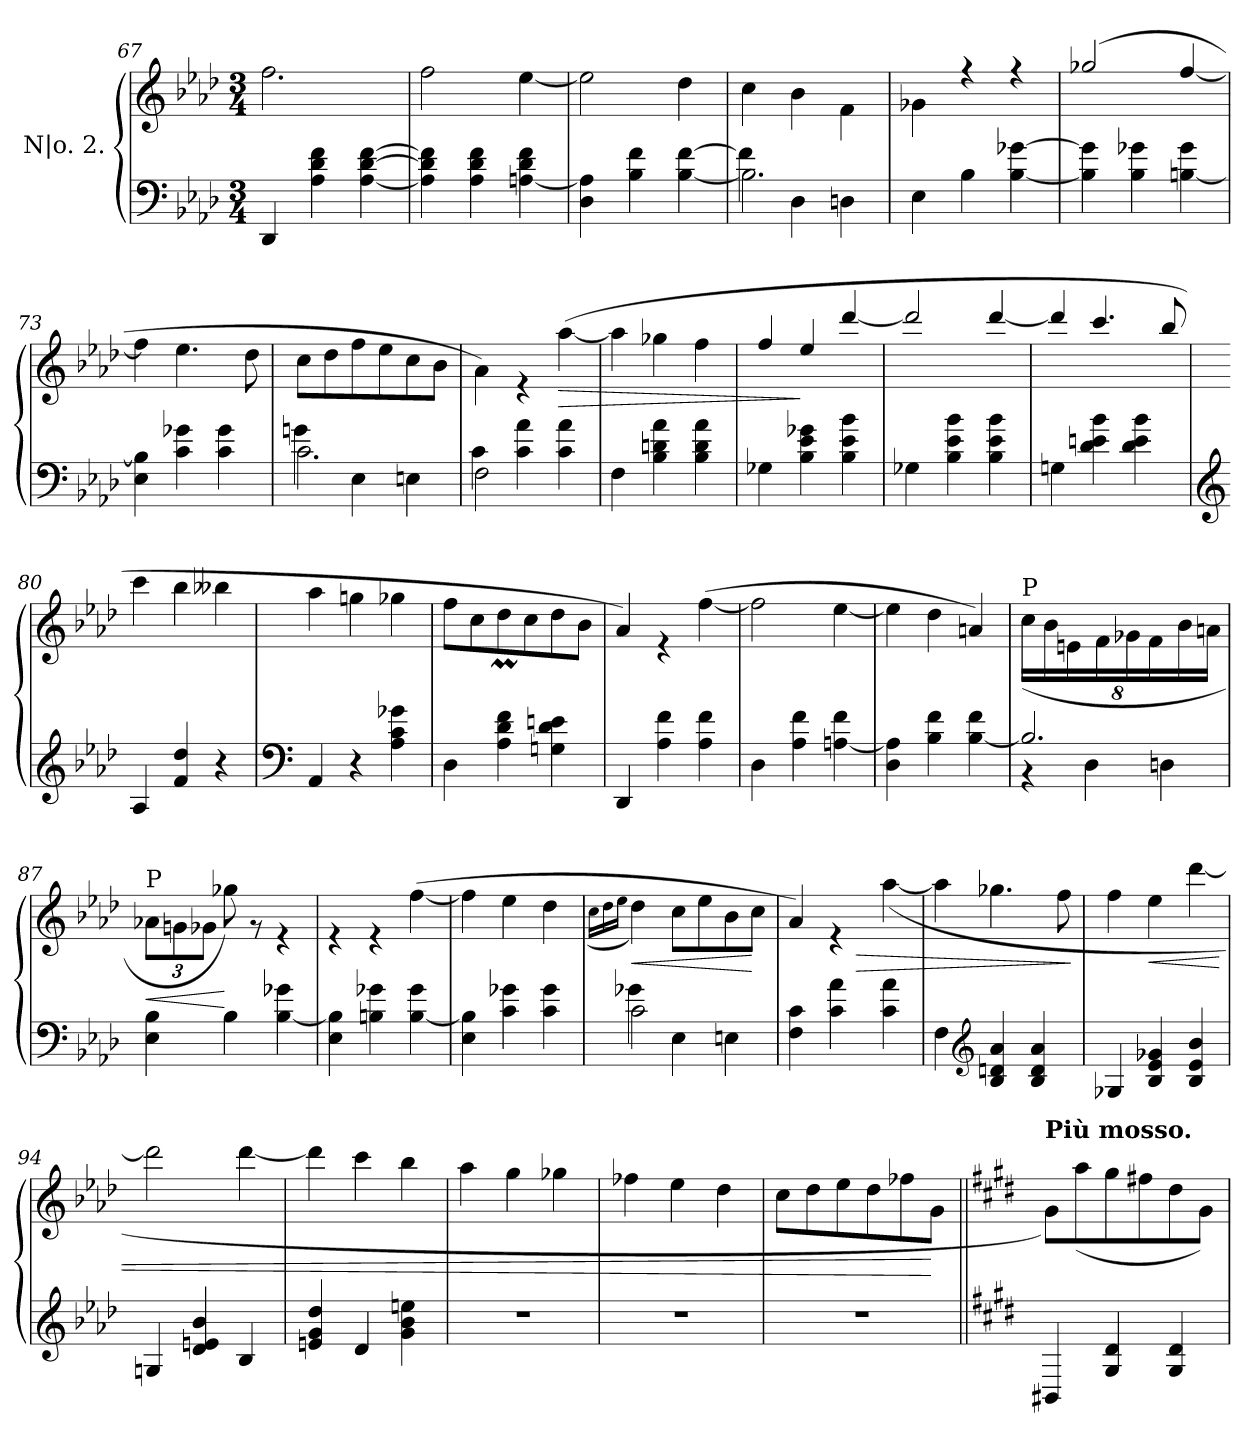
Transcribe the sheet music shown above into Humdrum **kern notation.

**kern	**kern	**dynam
*part1	*part1	*part1
*staff2	*staff1	*staff1/2
*I"N|o. 2.	*	*
*clefF4	*clefG2	*
*k[b-e-a-d-]	*k[b-e-a-d-]	*
*M3/4	*M3/4	*
=67	=67	=67
*	*^	*
4DD-/	2.ryy	2.ff\	.
4A-\ 4d-\ 4f\	.	.	.
[4A-\ [4d-\ [4f\	.	.	.
=68	=68	=68	=68
4A-\] 4d-\] 4f\]	2.ryy	2ff\	.
4A-\ 4d-\ 4f\	.	.	.
[4An\ 4d-\ 4f\	.	[4ee-\	.
=69	=69	=69	=69
4D-\ 4A\]	2.ryy	2ee-\]	.
4B-\ 4f\	.	.	.
[4B-\ [4f\	.	4dd-\	.
=70	=70	=70	=70
*^	*	*	*
2.B-\]	4f\]	2.ryy	4cc\	.
.	4D-\	.	4b-\	.
.	4Dn\	.	4f\	.
*v	*v	*	*	*
=71	=71	=71	=71
4E-\	2.ryy	4g-X\	.
4B-\	.	4rff	.
[4B-\ [4g-X\	.	4rff	.
!!LO:LB:g=z	!!
=72	=72	=72	=72
4B-\] 4g-\]	2.ryy	(>2gg-X/	.
4B-\ 4g-X\	.	.	.
[4Bn\ 4g-\	.	[4ff/	.
=73	=73	=73	=73
4E-\ 4B\]	2.ryy	4ff\]	.
4c\ 4g-X\	.	4.ee-\	.
4c\ 4g-\	.	.	.
.	.	8dd-\	.
=74	=74	=74	=74
*^	*	*	*
2.c\	4gn\	2.ryy	8cc\L	.
.	.	.	8dd-\	.
.	4E-\	.	8ff\	.
.	.	.	8ee-\	.
.	4En\	.	8cc\	.
.	.	.	8b-\J	.
=75	=75	=75	=75	=75
2F\	4c\	2.ryy	4a-\)	.
.	4c\ 4a-\	.	4r	.
!	!	!	!	!LO:HP:b
4ryy	4c\ 4a-\	.	(>[4aa-\	>
*v	*v	*	*	*
=76	=76	=76	=76
4F\	2.ryy	4aa-\]	.
4B-\ 4dn\ 4a-\	.	4gg-X\	.
4B-\ 4d\ 4a-\	.	4ff\	.
=77	=77	=77	=77
4G-X\	2.ryy	4ff/	.
4B-\ 4e-\ 4g-X\	.	4ee-/	]
4B-\ 4e-\ 4b-\	.	[4ddd-/	.
=78	=78	=78	=78
4G-X\	2.ryy	2ddd-/]	.
4B-\ 4e-\ 4b-\	.	.	.
4B-\ 4e-\ 4b-\	.	[4ddd-/	.
!!LO:LB:g=z	!!
=79	=79	=79	=79
4Gn\	2.ryy	4ddd-/]	.
4d-\ 4en\ 4b-\	.	4.ccc/	.
4d-\ 4e\ 4b-\	.	.	.
.	.	8bb-/	.
=80	=80	=80	=80
*clefG2	*	*	*
4A-/	2.ryy	4ccc\	.
4f/ 4dd-/	.	4bb-\	.
4r	.	4bb--X\	.
=81	=81	=81	=81
*clefF4	*	*	*
4AA-/	2.ryy	4aa-\	.
4r	.	4ggn\	.
4A-\ 4c\ 4g-X\	.	4gg-X\	.
=82	=82	=82	=82
4D-\	2.ryy	8ff\L	.
.	.	8cc\	.
4A-\ 4d-\ 4f\	.	8dd-M\	.
.	.	8cc\	.
4Gn\ 4d-\ 4en\	.	8dd-\	.
.	.	8b-\J	.
=83	=83	=83	=83
4DD-/	2.ryy	4a-/)	.
4A-\ 4f\	.	4r	.
4A-\ 4f\	.	(>[4ff\	.
=84	=84	=84	=84
4D-\	2.ryy	2ff\]	.
4A-\ 4f\	.	.	.
[4An\ 4f\	.	[4ee-\	.
=85	=85	=85	=85
4D-\ 4A\]	2.ryy	4ee-\]	.
4B-\ 4f\	.	4dd-\	.
[4B-\ 4f\	.	4an/)	.
!!LO:LB:g=z	!!
=86	=86	=86	=86
*^	*	*	*
*	*	*	*Xbrackettup	*
!	!	!LO:TX:a:t=P	!	!
2.B-/]	4rBB	2.ryy	(>32%3cc\LL	.
.	.	.	32%3b-\	.
.	.	.	32%3en\	.
.	4D-\	.	.	.
.	.	.	32%3f\	.
.	.	.	32%3g-X\	.
.	.	.	32%3f\	.
.	4Dn\	.	.	.
.	.	.	32%3b-\	.
.	.	.	32%3an\JJ	.
*v	*v	*	*	*
=87	=87	=87	=87
!	!LO:TX:a:t=P	!	!
!	!	!	!LO:HP:b
4E-\ 4B-\	2.ryy	12a-X\L	<
.	.	12gn\	.
.	.	12g-X\J	.
4B-\	.	8gg-X\)	[
.	.	8r	.
[4B-\ 4g-X\	.	4r	.
=88	=88	=88	=88
4E-\ 4B-\]	2.ryy	4r	.
4Bn\ 4g-X\	.	4r	.
[4B\ 4g-\	.	(>[4ff\	.
=89	=89	=89	=89
4E-\ 4B\]	2.ryy	4ff\]	.
4c\ 4g-X\	.	4ee-\	.
4c\ 4g-\	.	4dd-\	.
=90	=90	=90	=90
.	.	(<16qcc\LL	.
.	.	16qdd-\	.
.	.	16qee-\JJ	.
*^	*	*	*
!	!	!	!	!LO:HP:b
2c\	4g-X\	2.ryy	4dd-\)	<
.	4E-\	.	8cc\L	.
.	.	.	8ee-\	.
4ryy	4En\	.	8b-\	.
.	.	.	8cc\J	[
*v	*v	*	*	*
=91	=91	=91	=91
*	*	*^	*
4F\ 4c\	2.ryy	4a-/)	4ryy	.
4c\ 4a-\	.	4r	8ryy	.
!	!	!	!	!LO:HP:b
.	.	.	8ryy	>
4c\ 4a-\	.	(>[4aa-\	4ryy	.
*	*	*v	*v	*
!!LO:PB:g=z
=92	=92	=92	=92
4F\	2.ryy	4aa-\]	.
*clefG2	*	*	*
4B-/ 4dn/ 4a-/	.	4.gg-X\	.
4B-/ 4d/ 4a-/	.	.	.
.	.	8ff\	.
*	*v	*v	*
.	.	]
=93	=93	=93
*	*^	*
4G-X/	2.ryy	4ff\	.
!	!	!	!LO:HP:b
4B-/ 4e-/ 4g-X/	.	4ee-\	<
4B-/ 4e-/ 4b-/	.	[4ddd-\	.
=94	=94	=94	=94
4Gn/	2.ryy	2ddd-\]	.
4d-/ 4en/ 4b-/	.	.	.
4B-/	.	[4ddd-\	.
=95	=95	=95	=95
4en/ 4g/ 4dd-/	2.ryy	4ddd-\]	.
4d-/	.	4ccc\	.
4g\ 4b-\ 4een\	.	4bb-\	.
=96	=96	=96	=96
2.r	2.ryy	4aa-\	.
.	.	4gg\	.
.	.	4gg-X\	.
=97	=97	=97	=97
2.r	2.ryy	4ff-X\	.
.	.	4ee-\	.
.	.	4dd-\	.
=98	=98	=98	=98
2.r	2.ryy	8cc\L	.
.	.	8dd-\	.
.	.	8ee-\	.
.	.	8dd-\	.
.	.	8ff-X\	.
.	.	8g\J	[
!!LO:LB:g=z	!!
=99||	=99||	=99||	=99||
*k[f#c#g#d#]	*k[f#c#g#d#]	*	*
!	!LO:TX:a:B:t=Più mosso.	!	!
4BB#X/	2.ryy	8g#\L)	.
.	.	(>8aa\	.
4G#/ 4d#/	.	8gg#\	.
.	.	8ff#X\	.
4G#/ 4d#/	.	8dd#\	.
.	.	8g#\J)	.
*	*v	*v	*
=	=	=
*-	*-	*-
